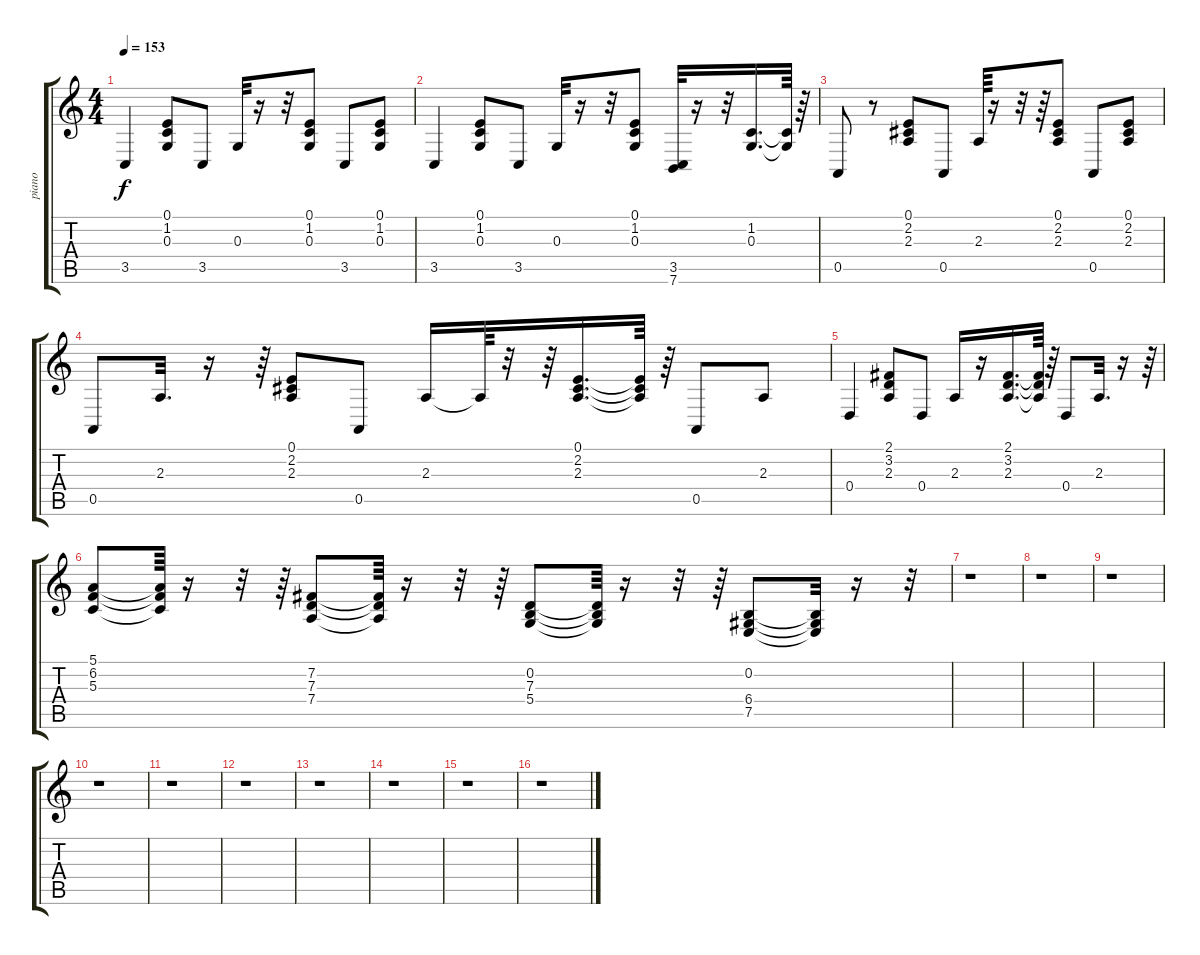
\track ("piano" "piano") {instrument acousticgrandpiano}
\staff {score tabs}
\tuning (E4 B3 G3 D3 A2 E2) {hide}
\ts (4 4)
\tempo 153
\clef g2
\ks c
3.5.4{dy f} (0.1 1.2 0.3).8 3.5.8 0.3.32 r.16 r.32 (0.1 1.2 0.3).8 3.5.8 (0.1 1.2 0.3).8 |
3.5.4 (0.1 1.2 0.3).8 3.5.8 0.3.32 r.16 r.32 (0.1 1.2 0.3).8 (3.5 7.6).32 r.16 r.32 (1.2 0.3).16{d} (1.2{t} 0.3{t}).64 r.64 |
0.5.8 r.8 (0.1 2.2 2.3).8 0.5.8 2.3.64 r.16 r.32 r.64 (0.1 2.2 2.3).8 0.5.8 (0.1 2.2 2.3).8 |
0.5.8 2.3.32{d} r.16 r.64 (0.1 2.2 2.3).8 0.5.8 2.3.16 2.3{t}.64 r.32 r.64 (0.1 2.2 2.3).16{d} (0.1{t} 2.2{t} 2.3{t}).64 r.64 0.5.8 2.3.8 |
0.4.4 (2.1 3.2 2.3).8 0.4.8 2.3.16 r.16 (2.1 3.2 2.3).16{d} (2.1{t} 3.2{t} 2.3{t}).64 r.64 0.4.8 2.3.32{d} r.16 r.64 |
(5.1 6.2 5.3).8 (5.1{t} 6.2{t} 5.3{t}).64 r.16 r.32 r.64 (7.2 7.3 7.4).8 (7.2{t} 7.3{t} 7.4{t}).64 r.16 r.32 r.64 (0.2 7.3 5.4).8 (0.2{t} 7.3{t} 5.4{t}).64 r.16 r.32 r.64 (0.2 6.4 7.5).8 (0.2{t} 6.4{t} 7.5{t}).32 r.16 r.32 |
r.1 |
r.1 |
r.1 |
r.1 |
r.1 |
r.1 |
r.1 |
r.1 |
r.1 |
r.1
